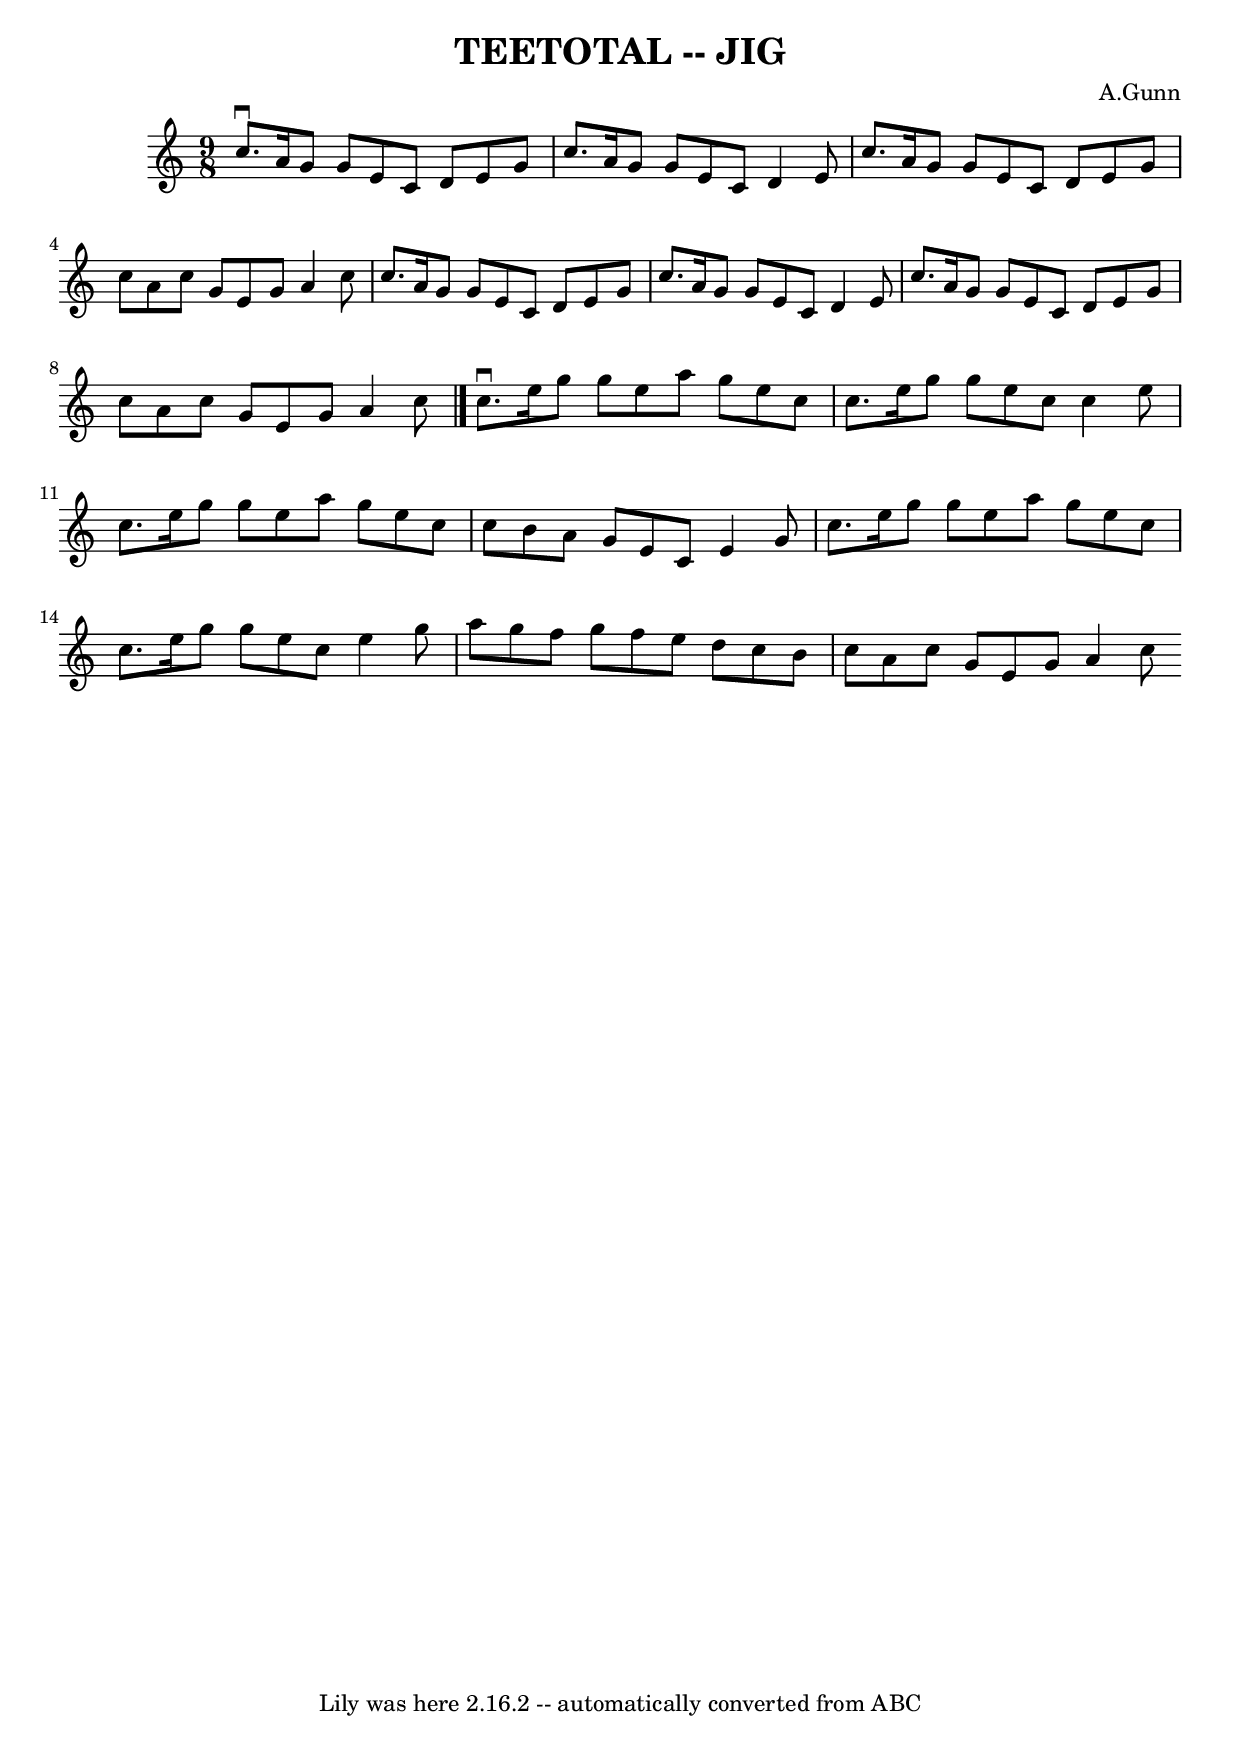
\version "2.16.2"
\include "Mammoth.ily"
\header {
  %% book = "Ryan's Mammoth Collection of Fiddle Tunes"
  composer = "A.Gunn"
  crossRefNumber = "1"
  footnotes = ""
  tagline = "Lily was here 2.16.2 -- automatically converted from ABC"
  title = "TEETOTAL -- JIG"

}
voicedefault =  {


  \time 9/8 
  \key a \minor   c''8.^\downbow a'16 g'8 g'8 e'8 c'8 d'8 e'8 g'8      |
  c''8. a'16 g'8 g'8 e'8 c'8 d'4 e'8     |
  c''8. a'16 g'8 g'8 e'8 c'8 d'8 e'8 g'8     |
  c''8 a'8 c''8 g'8 e'8 g'8 a'4 c''8         |
  c''8. a'16 g'8 g'8 e'8 c'8 d'8 e'8 g'8     |
  c''8. a'16 g'8 g'8 e'8 c'8 d'4 e'8     |
  c''8. a'16 g'8 g'8 e'8 c'8 d'8 e'8 g'8     |
  c''8 a'8 c''8 g'8 e'8 g'8 a'4 c''8    \bar "|."    c''8.^\downbow e''16 g''8 g''8 e''8 a''8 g''8 e''8 c''8      |
  c''8. e''16 g''8 g''8 e''8 c''8 c''4 e''8     |
  c''8. e''16 g''8 g''8 e''8 a''8 g''8 e''8 c''8     |
  c''8 b'8 a'8 g'8 e'8 c'8 e'4 g'8         |
  c''8. e''16 g''8 g''8 e''8 a''8 g''8 e''8 c''8     |
  c''8. e''16 g''8 g''8 e''8 c''8 e''4 g''8     |
  a''8 g''8 f''8 g''8 f''8 e''8 d''8 c''8 b'8     |
  c''8 a'8 c''8 g'8 e'8 g'8 a'4 c''8    \bar " |."   

}

\score{
  <<

    \context Staff="default"
    {
      \voicedefault 
      
 }

  >>
  \layout {
    
 }
  \midi {
 }

}
